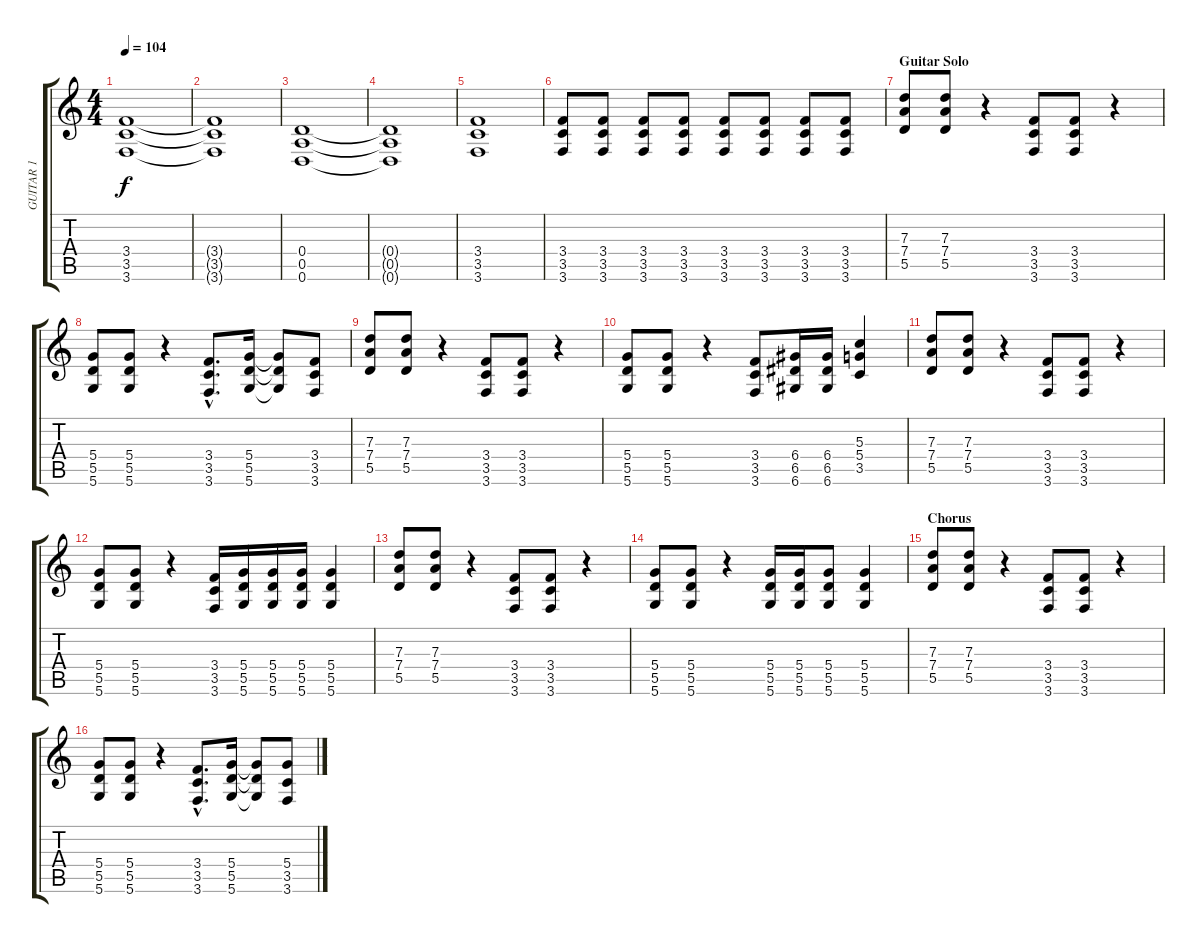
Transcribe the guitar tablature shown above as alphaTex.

\track ("GUITAR 1" "GUITAR 1") {instrument overdrivenguitar}
\staff {score tabs}
\tuning (E4 B3 G3 D3 A2 D2) {hide}
\ts (4 4)
\tempo 104
\clef g2
\ks c
(3.4 3.5 3.6).1{dy f} |
(3.4{t} 3.5{t} 3.6{t}).1 |
(0.4 0.5 0.6).1 |
(0.4{t} 0.5{t} 0.6{t}).1 |
(3.4 3.5 3.6).1 |
(3.4 3.5 3.6).8 (3.4 3.5 3.6).8 (3.4 3.5 3.6).8 (3.4 3.5 3.6).8 (3.4 3.5 3.6).8 (3.4 3.5 3.6).8 (3.4 3.5 3.6).8 (3.4 3.5 3.6).8 |
\section ("" "Guitar Solo")
(7.3 7.4 5.5).8 (7.3 7.4 5.5).8 r.4 (3.4 3.5 3.6).8 (3.4 3.5 3.6).8 r.4 |
(5.4 5.5 5.6).8 (5.4 5.5 5.6).8 r.4 (3.4{hac} 3.5{hac} 3.6{hac}).8{d} (5.4 5.5 5.6).16 (5.4{t} 5.5{t} 5.6{t}).8 (3.4 3.5 3.6).8 |
(7.3 7.4 5.5).8 (7.3 7.4 5.5).8 r.4 (3.4 3.5 3.6).8 (3.4 3.5 3.6).8 r.4 |
(5.4 5.5 5.6).8 (5.4 5.5 5.6).8 r.4 (3.4 3.5 3.6).8 (6.4 6.5 6.6).16 (6.4 6.5 6.6).16 (5.3 5.4 3.5).4 |
(7.3 7.4 5.5).8 (7.3 7.4 5.5).8 r.4 (3.4 3.5 3.6).8 (3.4 3.5 3.6).8 r.4 |
(5.4 5.5 5.6).8 (5.4 5.5 5.6).8 r.4 (3.4 3.5 3.6).16 (5.4 5.5 5.6).16 (5.4 5.5 5.6).16 (5.4 5.5 5.6).16 (5.4 5.5 5.6).4 |
(7.3 7.4 5.5).8 (7.3 7.4 5.5).8 r.4 (3.4 3.5 3.6).8 (3.4 3.5 3.6).8 r.4 |
(5.4 5.5 5.6).8 (5.4 5.5 5.6).8 r.4 (5.4 5.5 5.6).16 (5.4 5.5 5.6).16 (5.4 5.5 5.6).8 (5.4 5.5 5.6).4 |
\section ("" "Chorus")
(7.3 7.4 5.5).8 (7.3 7.4 5.5).8 r.4 (3.4 3.5 3.6).8 (3.4 3.5 3.6).8 r.4 |
(5.4 5.5 5.6).8 (5.4 5.5 5.6).8 r.4 (3.4{hac} 3.5{hac} 3.6{hac}).8{d} (5.4 5.5 5.6).16 (5.4{t} 5.5{t} 5.6{t}).8 (5.4 3.5 3.6).8
